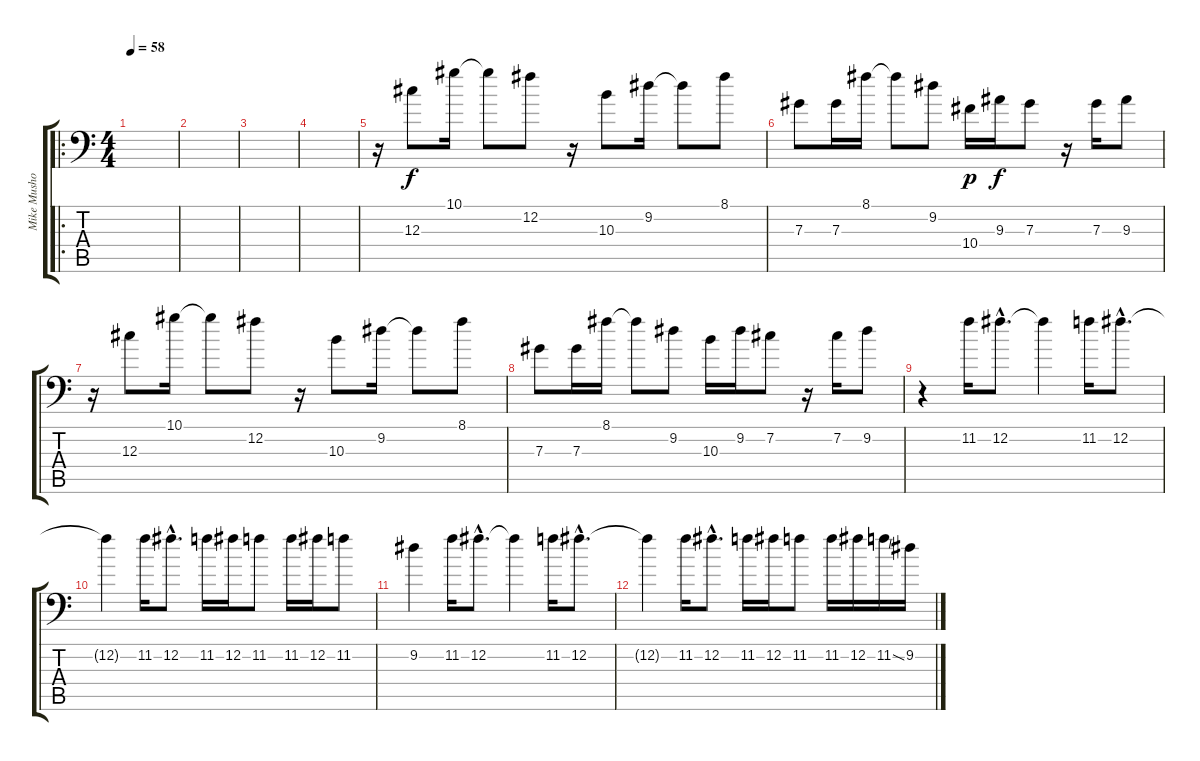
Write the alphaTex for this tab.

\track ("Mike Mushok (Fill in)" "Mike Musho") {instrument electricguitarjazz}
\staff {score tabs}
\tuning (Bb3 Gb3 Db3 Ab2 Db2 Ab1) {hide}
\ro
\ts (4 4)
\tempo 58
\clef f4
\ks c
|
|
|
|
r.16 12.3.8 10.1.16{dy f} 10.1{t}.8 12.2.8 r.16 10.3.8 9.2.16 9.2{t}.8 8.1.8 |
7.3.8 7.3.16 8.1.16 8.1{t}.8 9.2.8 10.4.16{dy p} 9.3.16{dy f} 7.3.8 r.16 7.3.16 9.3.8 |
r.16 12.3.8 10.1.16 10.1{t}.8 12.2.8 r.16 10.3.8 9.2.16 9.2{t}.8 8.1.8 |
7.3.8 7.3.16 8.1.16 8.1{t}.8 9.2.8 10.3.16 9.2.16 7.2.8 r.16 7.2.16 9.2.8 |
r.4 11.2.16 12.2{hac}.8{d} 12.2{t}.4 11.2.16 12.2{hac}.8{d} |
12.2{t}.4 11.2.16 12.2{hac}.8{d} 11.2.16 12.2.16 11.2.8 11.2.16 12.2.16 11.2.8 |
9.2.4 11.2.16 12.2{hac}.8{d} 12.2{t}.4 11.2.16 12.2{hac}.8{d} |
12.2{t}.4 11.2.16 12.2{hac}.8{d} 11.2.16 12.2.16 11.2.8 11.2.16 12.2.16 11.2{ss}.16 9.2.16
